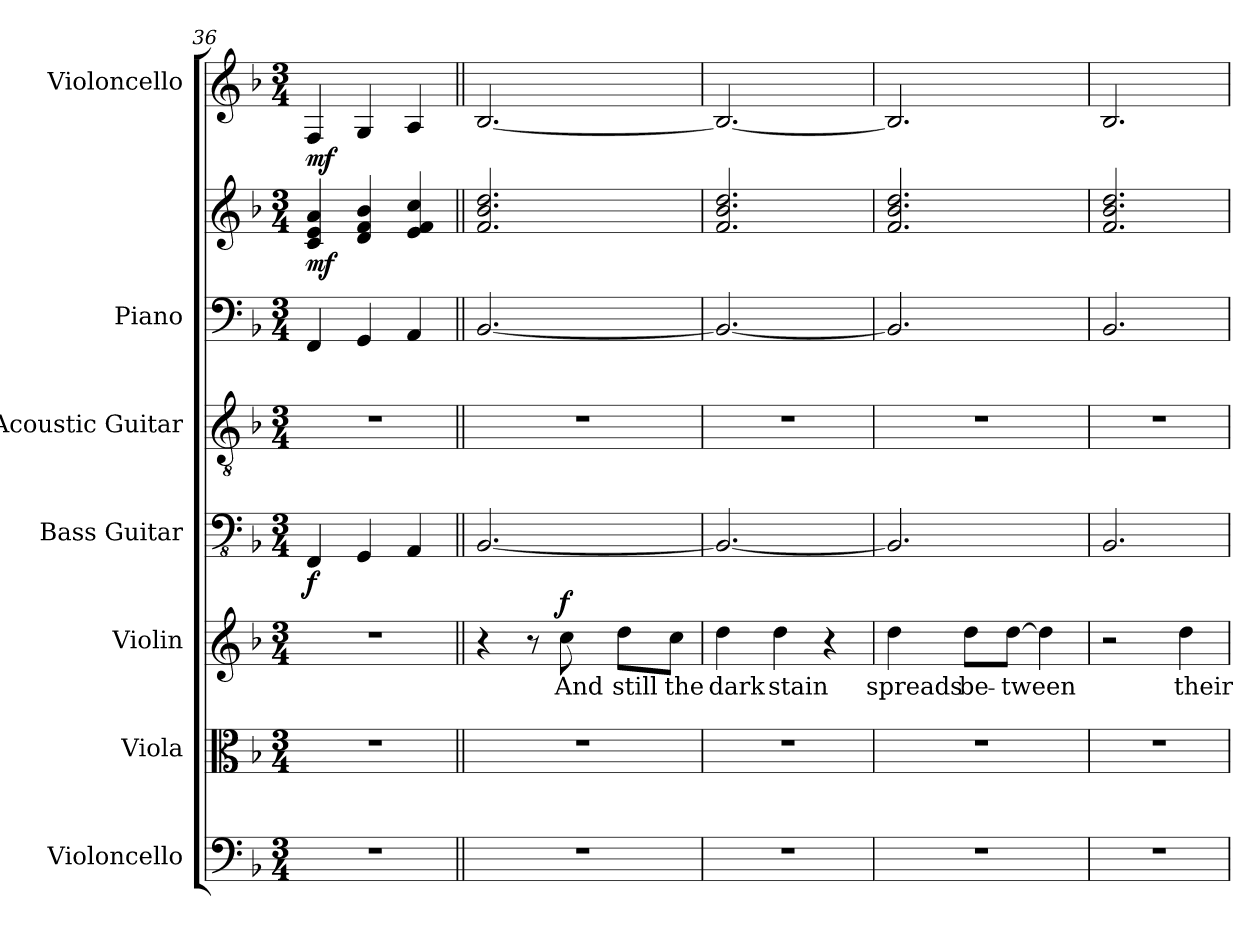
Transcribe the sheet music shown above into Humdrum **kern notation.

**kern	**kern	**kern	**text	**dynam	**kern	**dynam	**kern	**kern	**kern	**dynam	**kern	**dynam
*part7	*part6	*part5	*part5	*part5	*part4	*part4	*part3	*part2	*part2	*part2	*part1	*part1
*staff8	*staff7	*staff6	*staff6	*staff6	*staff5	*staff5	*staff4	*staff3	*staff2	*staff2/3	*staff1	*staff1
*I"Violoncello	*I"Viola	*I"Violin	*	*	*I"Bass Guitar	*	*I"Acoustic Guitar	*I"Piano	*	*	*I"Violoncello	*
*I'Vc.	*I'Vla.	*I'Vln.	*	*	*I'B. Guit.	*	*I'Guit.	*I'Pno.	*	*	*I'Vc.	*
*clefF4	*clefC3	*clefG2	*	*	*clefFv4	*	*clefGv2	*clefF4	*clefG2	*	*clefG2	*
*k[b-]	*k[b-]	*k[b-]	*	*	*k[b-]	*	*k[b-]	*k[b-]	*k[b-]	*	*k[b-]	*
*M3/4	*M3/4	*M3/4	*	*	*M3/4	*	*M3/4	*M3/4	*M3/4	*	*M3/4	*
=36	=36	=36	=36	=36	=36	=36	=36	=36	=36	=36	=36	=36
!	!	!	!	!	!	!LO:DY:b	!	!	!	!LO:DY:b	!	!LO:DY:b
2.r	2.r	2.r	.	.	4FFF/	f	2.r	4FF/	4c/ 4e/ 4a/	mf	4F/	mf
.	.	.	.	.	4GGG/	.	.	4GG/	4d/ 4f/ 4b-/	.	4G/	.
.	.	.	.	.	4AAA/	.	.	4AA/	4e/ 4f/ 4cc/	.	4A/	.
=37||	=37||	=37||	=37||	=37||	=37||	=37||	=37||	=37||	=37||	=37||	=37||	=37||
2.r	2.r	4r	.	.	[2.BBB-/	.	2.r	[2.BB-/	2.f/ 2.b-/ 2.dd/	.	[2.B-/	.
.	.	8r	.	.	.	.	.	.	.	.	.	.
!	!	!	!	!LO:DY:b	!	!	!	!	!	!	!	!
.	.	8cc\	And	f	.	.	.	.	.	.	.	.
.	.	8dd\L	still	.	.	.	.	.	.	.	.	.
.	.	8cc\J	the	.	.	.	.	.	.	.	.	.
=38	=38	=38	=38	=38	=38	=38	=38	=38	=38	=38	=38	=38
2.r	2.r	4dd\	dark	.	2.BBB-/_	.	2.r	2.BB-/_	2.f/ 2.b-/ 2.dd/	.	2.B-/_	.
.	.	4dd\	stain	.	.	.	.	.	.	.	.	.
.	.	4r	.	.	.	.	.	.	.	.	.	.
=39	=39	=39	=39	=39	=39	=39	=39	=39	=39	=39	=39	=39
2.r	2.r	4dd\	spreads	.	2.BBB-/]	.	2.r	2.BB-/]	2.f/ 2.b-/ 2.dd/	.	2.B-/]	.
.	.	8dd\L	be-	.	.	.	.	.	.	.	.	.
.	.	[8dd\J	-tween	.	.	.	.	.	.	.	.	.
.	.	4dd\]	.	.	.	.	.	.	.	.	.	.
=40	=40	=40	=40	=40	=40	=40	=40	=40	=40	=40	=40	=40
2.r	2.r	2r	.	.	2.BBB-/	.	2.r	2.BB-/	2.f/ 2.b-/ 2.dd/	.	2.B-/	.
.	.	4dd\	their	.	.	.	.	.	.	.	.	.
=	=	=	=	=	=	=	=	=	=	=	=	=
*-	*-	*-	*-	*-	*-	*-	*-	*-	*-	*-	*-	*-
